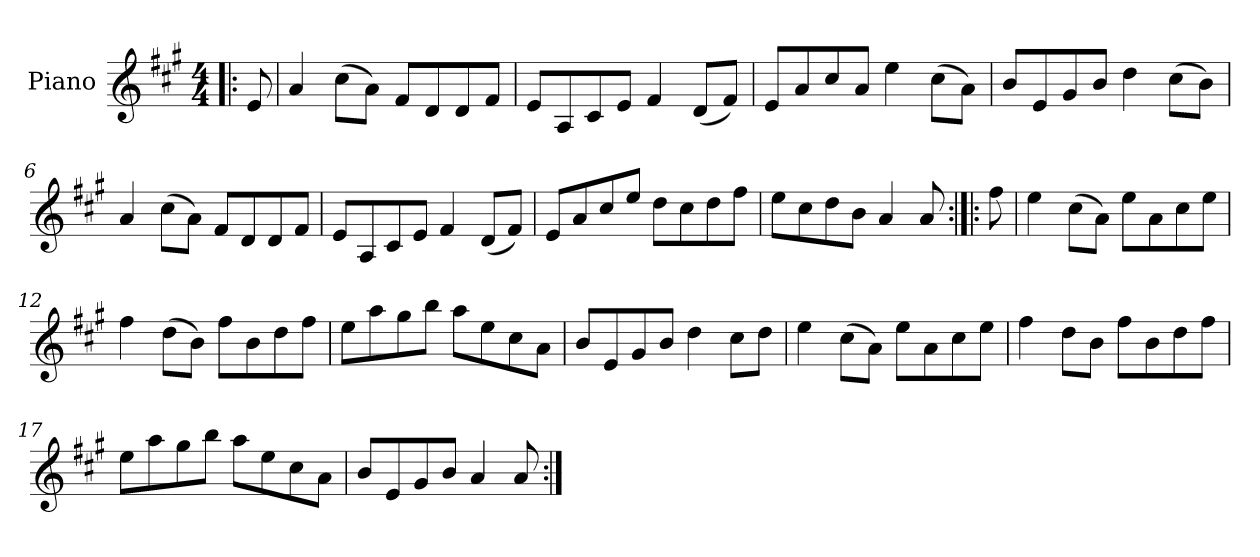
**kern
*part1
*staff1
*I"Piano
*I'Pno
*clefG2
*k[f#c#g#]
*A:
*M4/4
=1!|:
8e/
=2
4a/
(8cc#\L
8a\J)
8f#/L
8d/
8d/
8f#/J
=3
8e/L
8A/
8c#/
8e/J
4f#/
(8d/L
8f#/J)
=4
8e/L
8a/
8cc#/
8a/J
4ee\
(8cc#\L
8a\J)
=5
8b/L
8e/
8g#/
8b/J
4dd\
(8cc#\L
8b\J)
!!LO:LB:g=z
=6
4a/
(8cc#\L
8a\J)
8f#/L
8d/
8d/
8f#/J
=7
8e/L
8A/
8c#/
8e/J
4f#/
(8d/L
8f#/J)
=8
8e/L
8a/
8cc#/
8ee/J
8dd\L
8cc#\
8dd\
8ff#\J
=9
8ee\L
8cc#\
8dd\
8b\J
4a/
8a/
=10:|!|:
8ff#\
!!LO:LB:g=z
=11
4ee\
(8cc#\L
8a\J)
8ee\L
8a\
8cc#\
8ee\J
=12
4ff#\
(8dd\L
8b\J)
8ff#\L
8b\
8dd\
8ff#\J
=13
8ee\L
8aa\
8gg#\
8bb\J
8aa\L
8ee\
8cc#\
8a\J
=14
8b/L
8e/
8g#/
8b/J
4dd\
8cc#\L
8dd\J
=15
4ee\
(8cc#\L
8a\J)
8ee\L
8a\
8cc#\
8ee\J
!!LO:LB:g=z
=16
4ff#\
8dd\L
8b\J
8ff#\L
8b\
8dd\
8ff#\J
=17
8ee\L
8aa\
8gg#\
8bb\J
8aa\L
8ee\
8cc#\
8a\J
=18
8b/L
8e/
8g#/
8b/J
4a/
8a/
=:|!
*-
